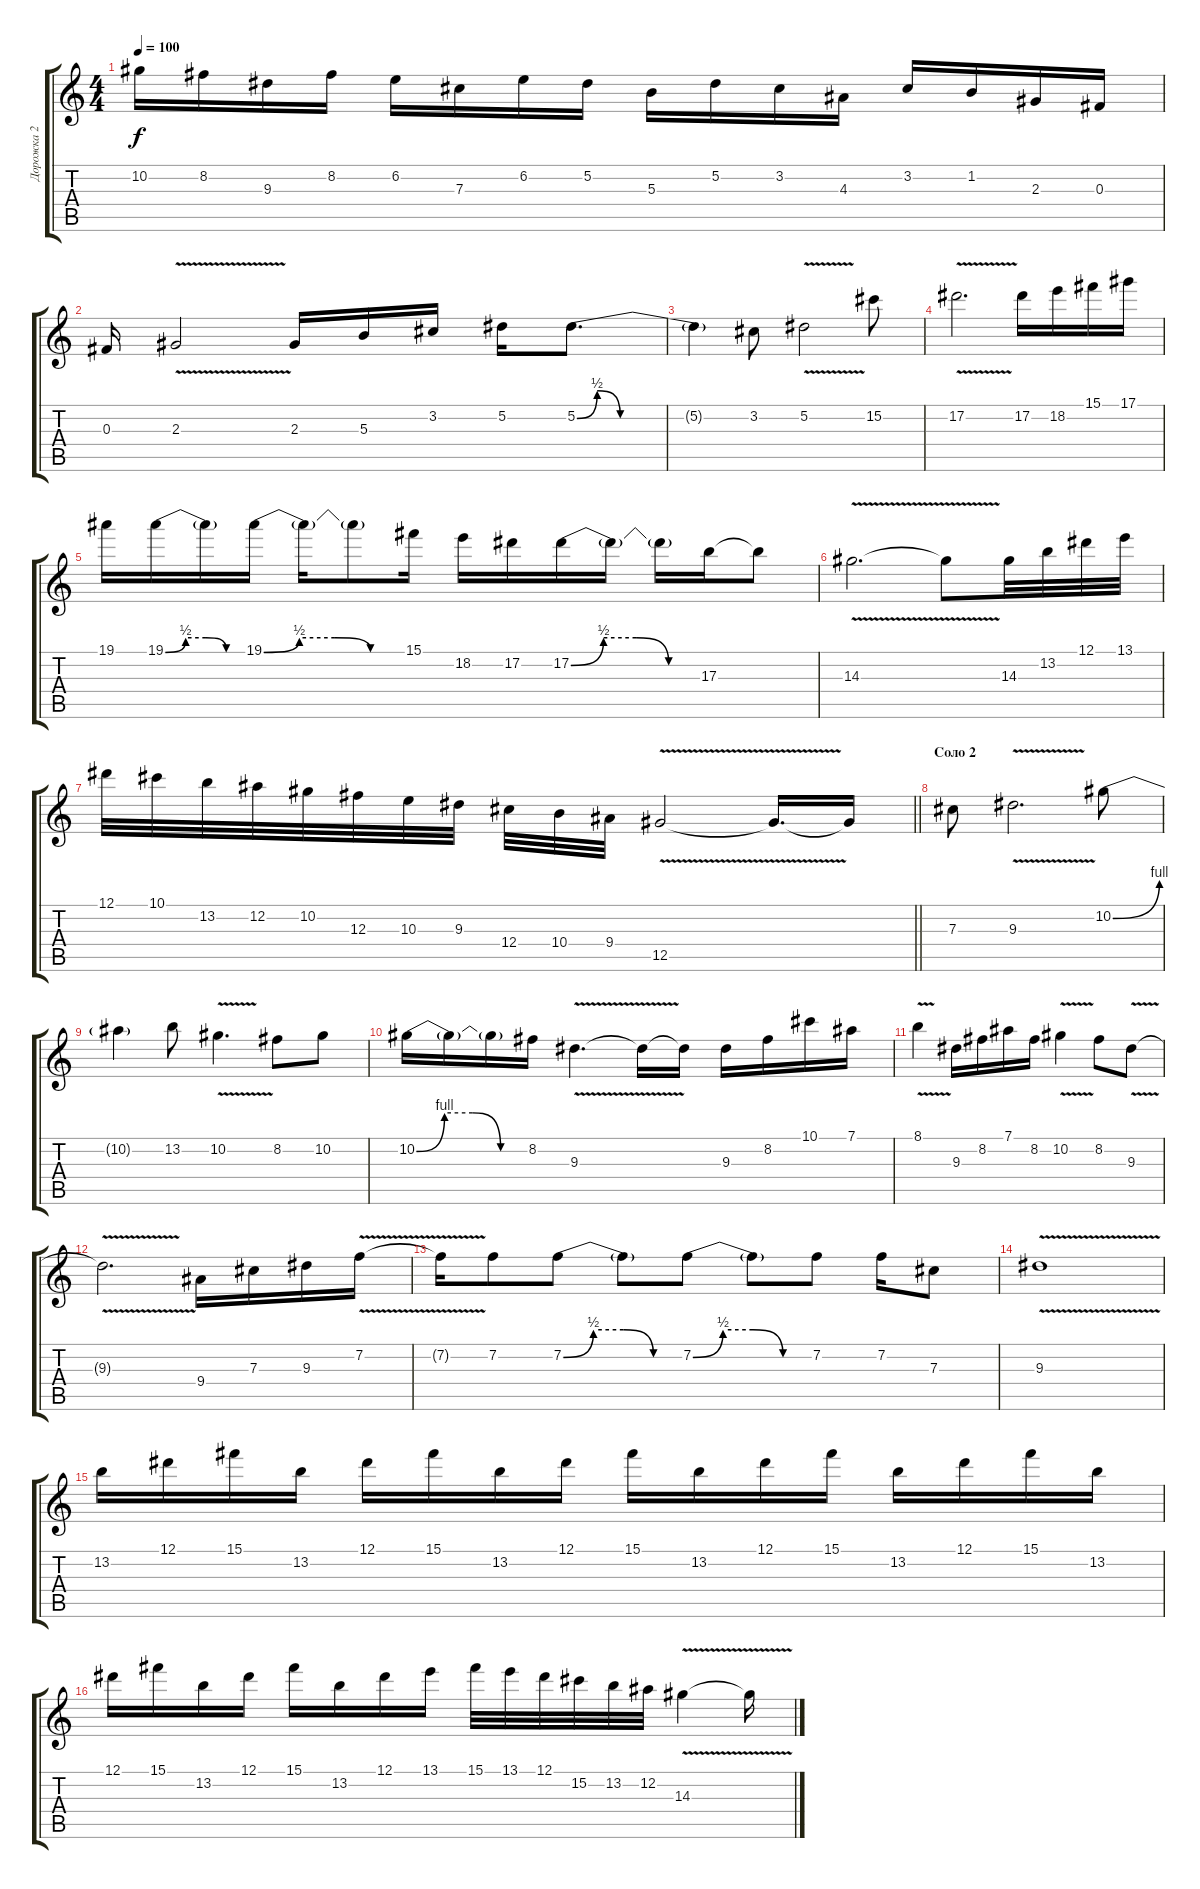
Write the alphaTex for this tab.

\track ("Дорожка 2" "Дорожка 2") {instrument distortionguitar}
\staff {score tabs}
\tuning (Eb4 Bb3 Gb3 Db3 Ab2 Eb2) {hide}
\ts (4 4)
\tempo 100
\clef g2
\ks c
10.2.16{dy f} 8.2.16 9.3.16 8.2.16 6.2.16 7.3.16 6.2.16 5.2.16 5.3.16 5.2.16 3.2.16 4.3.16 3.2.16 1.2.16 2.3.16 0.3.16 |
0.3.16 2.3{v}.2 2.3.16 5.3.16 3.2.16 5.2.16 5.2{be (custom 0 0 7 2 15 0 45 0 60 0)}.8{d} |
5.2{t}.4 3.2.8 5.2{v}.2 15.2.8 |
17.2{v}.2{d} 17.2.16 18.2.16 15.1.16 17.1.16 |
19.1.16 19.1{be (custom 0 0 15 2 30 2 45 0 60 0)}.16 19.1{t}.16 19.1{be (custom 0 0 15 2 30 2 45 0 60 0)}.16 19.1{t}.16 19.1{t}.8 15.1.16 18.2.16 17.2.16 17.2{be (custom 0 0 15 2 30 2 45 0 60 0)}.16 17.2{t}.16 17.2{t}.16 17.3.16 17.3{t}.8 |
14.3{v}.2{d} 14.3{t}.8 14.3.32 13.2.32 12.1.32 13.1.32 |
\barLineRight lightlight
12.1.32 10.1.32 13.2.32 12.2.32 10.2.32 12.3.32 10.3.32 9.3.32 12.4.32 10.4.32 9.4.32 12.5{v}.2 12.5{t}.16{d} 12.5{t}.16 |
\section ("" "Соло 2")
7.3.8 9.3{v}.2{d} 10.2{be (bend 0 0 60 4)}.8 |
10.2{t}.4 13.2.8 10.2{v}.4{d} 8.2.8 10.2.8 |
10.2{be (custom 0 0 15 4 30 4 45 0 60 0)}.16 10.2{t}.16 10.2{t}.16 8.2.16 9.3{v}.4{d} 9.3{t}.16 9.3{t}.16 9.3.16 8.2.16 10.1.16 7.1.16 |
8.1{v}.4 9.3.16 8.2.16 7.1.16 8.2.16 10.2{v}.4 8.2.8 9.3{v}.8 |
9.3{t}.2{d} 9.4.16 7.3.16 9.3.16 7.2{v}.16 |
7.2{t}.16 7.2.8 7.2{be (custom 0 0 15 2 30 2 45 0 60 0)}.8 7.2{t}.8 7.2{be (custom 0 0 15 2 30 2 45 0 60 0)}.8 7.2{t}.8 7.2.8 7.2.16 7.3.8 |
9.3{v}.1 |
13.2.16 12.1.16 15.1.16 13.2.16 12.1.16 15.1.16 13.2.16 12.1.16 15.1.16 13.2.16 12.1.16 15.1.16 13.2.16 12.1.16 15.1.16 13.2.16 |
12.1.16 15.1.16 13.2.16 12.1.16 15.1.16 13.2.16 12.1.16 13.1.16 15.1.32 13.1.32 12.1.32 15.2.32 13.2.32 12.2.32 14.3{v}.4 14.3{t}.16
